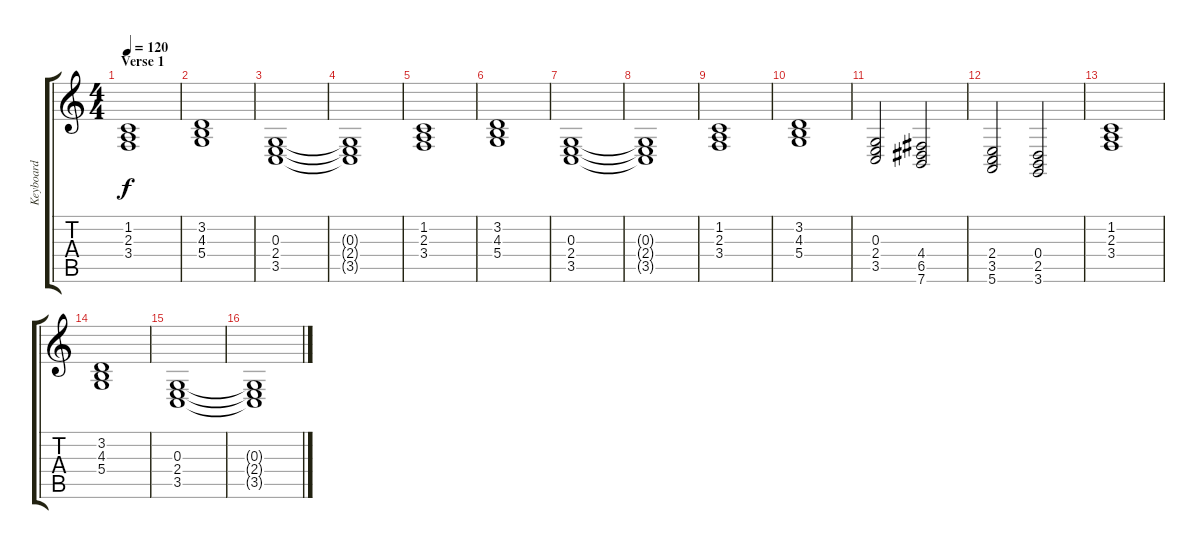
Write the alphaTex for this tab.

\track ("Keyboard" "Keyboard") {instrument pad2warm}
\staff {score tabs}
\tuning (E4 B3 G3 D3 A2 E2) {hide}
\ts (4 4)
\section ("" "Verse 1")
\tempo 120
\clef g2
\ks c
(1.2 2.3 3.4).1{dy f} |
(3.2 4.3 5.4).1 |
(0.3 2.4 3.5).1 |
(0.3{t} 2.4{t} 3.5{t}).1 |
(1.2 2.3 3.4).1 |
(3.2 4.3 5.4).1 |
(0.3 2.4 3.5).1 |
(0.3{t} 2.4{t} 3.5{t}).1 |
(1.2 2.3 3.4).1 |
(3.2 4.3 5.4).1 |
(0.3 2.4 3.5).2 (4.4 6.5 7.6).2 |
(2.4 3.5 5.6).2 (0.4 2.5 3.6).2 |
(1.2 2.3 3.4).1 |
(3.2 4.3 5.4).1 |
(0.3 2.4 3.5).1 |
(0.3{t} 2.4{t} 3.5{t}).1
